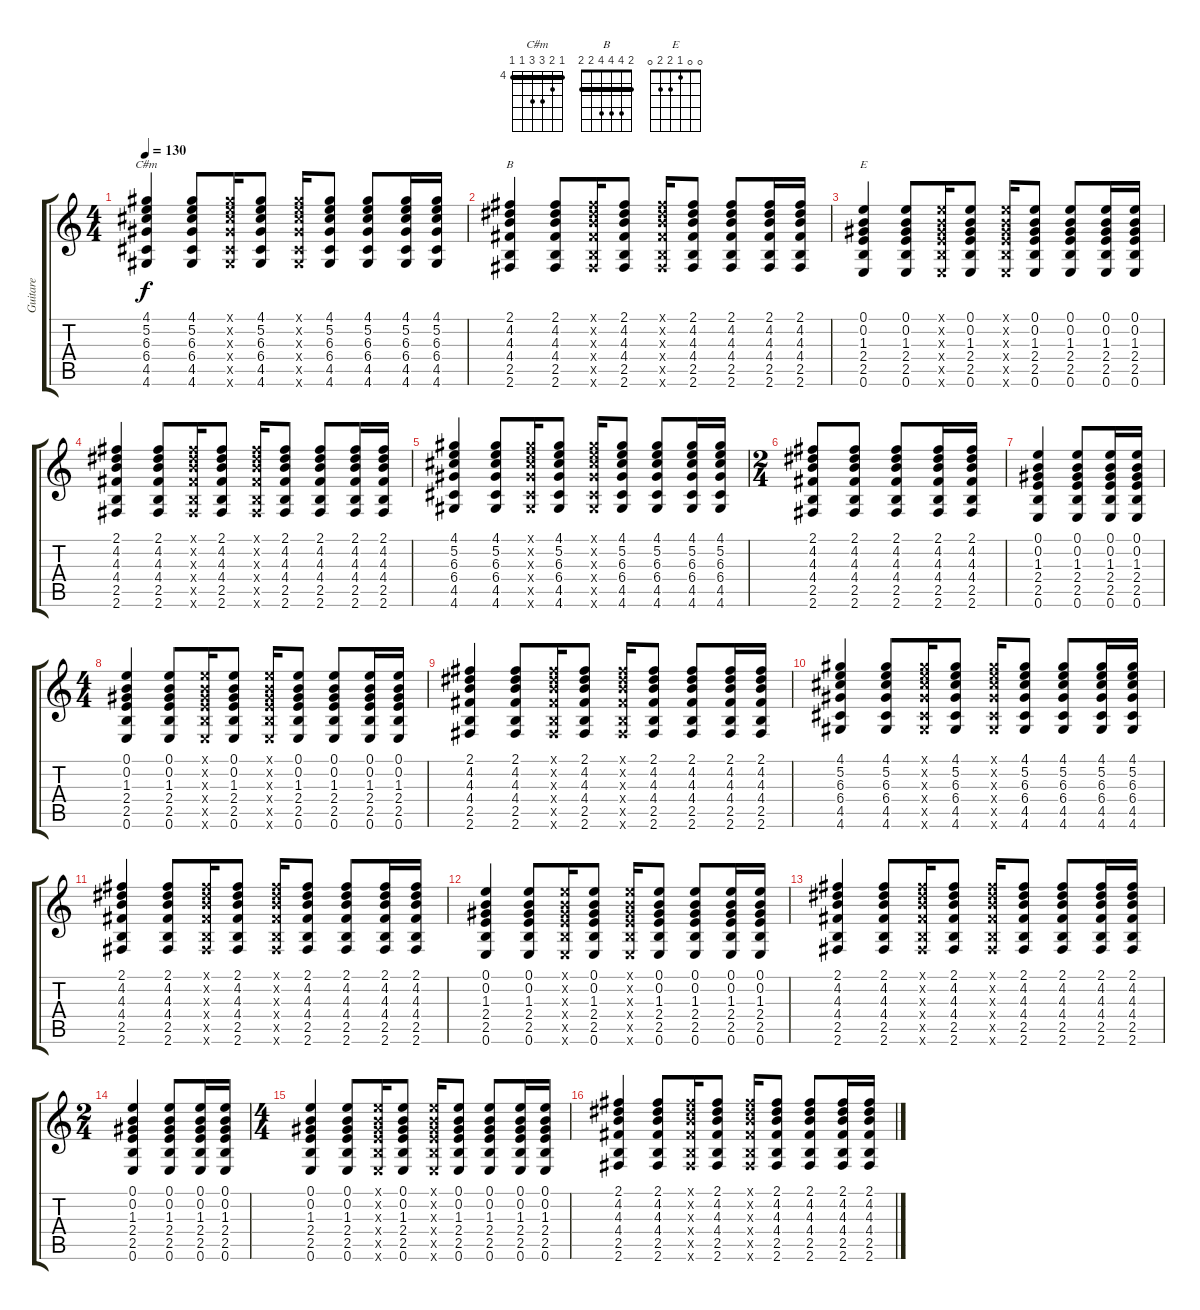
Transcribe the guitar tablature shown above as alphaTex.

\track ("Guitare" "Guitare") {instrument acousticguitarsteel}
\staff {score tabs}
\tuning (E4 B3 G3 D3 A2 E2) {hide}
\chord ("C#m" 4 5 6 6 4 4) {firstfret 4 barre 4}
\chord ("B" 2 4 4 4 2 2) {barre 2}
\chord ("E" 0 0 1 2 2 0)
\ts (4 4)
\tempo 130
\clef g2
\ks c
(4.1 5.2 6.3 6.4 4.5 4.6).4{ch "C#m" dy f} (4.1 5.2 6.3 6.4 4.5 4.6).8 (4.1{x} 5.2{x} 6.3{x} 6.4{x} 4.5{x} 4.6{x}).16 (4.1 5.2 6.3 6.4 4.5 4.6).8 (4.1{x} 5.2{x} 6.3{x} 6.4{x} 4.5{x} 4.6{x}).16 (4.1 5.2 6.3 6.4 4.5 4.6).8 (4.1 5.2 6.3 6.4 4.5 4.6).8 (4.1 5.2 6.3 6.4 4.5 4.6).16 (4.1 5.2 6.3 6.4 4.5 4.6).16 |
(2.1 4.2 4.3 4.4 2.5 2.6).4{ch "B"} (2.1 4.2 4.3 4.4 2.5 2.6).8 (2.1{x} 4.2{x} 4.3{x} 4.4{x} 2.5{x} 2.6{x}).16 (2.1 4.2 4.3 4.4 2.5 2.6).8 (2.1{x} 4.2{x} 4.3{x} 4.4{x} 2.5{x} 2.6{x}).16 (2.1 4.2 4.3 4.4 2.5 2.6).8 (2.1 4.2 4.3 4.4 2.5 2.6).8 (2.1 4.2 4.3 4.4 2.5 2.6).16 (2.1 4.2 4.3 4.4 2.5 2.6).16 |
(0.1 0.2 1.3 2.4 2.5 0.6).4{ch "E"} (0.1 0.2 1.3 2.4 2.5 0.6).8 (0.1{x} 0.2{x} 1.3{x} 2.4{x} 2.5{x} 0.6{x}).16 (0.1 0.2 1.3 2.4 2.5 0.6).8 (0.1{x} 0.2{x} 1.3{x} 2.4{x} 2.5{x} 0.6{x}).16 (0.1 0.2 1.3 2.4 2.5 0.6).8 (0.1 0.2 1.3 2.4 2.5 0.6).8 (0.1 0.2 1.3 2.4 2.5 0.6).16 (0.1 0.2 1.3 2.4 2.5 0.6).16 |
(2.1 4.2 4.3 4.4 2.5 2.6).4 (2.1 4.2 4.3 4.4 2.5 2.6).8 (2.1{x} 4.2{x} 4.3{x} 4.4{x} 2.5{x} 2.6{x}).16 (2.1 4.2 4.3 4.4 2.5 2.6).8 (2.1{x} 4.2{x} 4.3{x} 4.4{x} 2.5{x} 2.6{x}).16 (2.1 4.2 4.3 4.4 2.5 2.6).8 (2.1 4.2 4.3 4.4 2.5 2.6).8 (2.1 4.2 4.3 4.4 2.5 2.6).16 (2.1 4.2 4.3 4.4 2.5 2.6).16 |
(4.1 5.2 6.3 6.4 4.5 4.6).4 (4.1 5.2 6.3 6.4 4.5 4.6).8 (4.1{x} 5.2{x} 6.3{x} 6.4{x} 4.5{x} 4.6{x}).16 (4.1 5.2 6.3 6.4 4.5 4.6).8 (4.1{x} 5.2{x} 6.3{x} 6.4{x} 4.5{x} 4.6{x}).16 (4.1 5.2 6.3 6.4 4.5 4.6).8 (4.1 5.2 6.3 6.4 4.5 4.6).8 (4.1 5.2 6.3 6.4 4.5 4.6).16 (4.1 5.2 6.3 6.4 4.5 4.6).16 |
\ts (2 4)
(2.1 4.2 4.3 4.4 2.5 2.6).8 (2.1 4.2 4.3 4.4 2.5 2.6).8 (2.1 4.2 4.3 4.4 2.5 2.6).8 (2.1 4.2 4.3 4.4 2.5 2.6).16 (2.1 4.2 4.3 4.4 2.5 2.6).16 |
(0.1 0.2 1.3 2.4 2.5 0.6).4 (0.1 0.2 1.3 2.4 2.5 0.6).8 (0.1 0.2 1.3 2.4 2.5 0.6).16 (0.1 0.2 1.3 2.4 2.5 0.6).16 |
\ts (4 4)
(0.1 0.2 1.3 2.4 2.5 0.6).4 (0.1 0.2 1.3 2.4 2.5 0.6).8 (0.1{x} 0.2{x} 1.3{x} 2.4{x} 2.5{x} 0.6{x}).16 (0.1 0.2 1.3 2.4 2.5 0.6).8 (0.1{x} 0.2{x} 1.3{x} 2.4{x} 2.5{x} 0.6{x}).16 (0.1 0.2 1.3 2.4 2.5 0.6).8 (0.1 0.2 1.3 2.4 2.5 0.6).8 (0.1 0.2 1.3 2.4 2.5 0.6).16 (0.1 0.2 1.3 2.4 2.5 0.6).16 |
(2.1 4.2 4.3 4.4 2.5 2.6).4 (2.1 4.2 4.3 4.4 2.5 2.6).8 (2.1{x} 4.2{x} 4.3{x} 4.4{x} 2.5{x} 2.6{x}).16 (2.1 4.2 4.3 4.4 2.5 2.6).8 (2.1{x} 4.2{x} 4.3{x} 4.4{x} 2.5{x} 2.6{x}).16 (2.1 4.2 4.3 4.4 2.5 2.6).8 (2.1 4.2 4.3 4.4 2.5 2.6).8 (2.1 4.2 4.3 4.4 2.5 2.6).16 (2.1 4.2 4.3 4.4 2.5 2.6).16 |
(4.1 5.2 6.3 6.4 4.5 4.6).4 (4.1 5.2 6.3 6.4 4.5 4.6).8 (4.1{x} 5.2{x} 6.3{x} 6.4{x} 4.5{x} 4.6{x}).16 (4.1 5.2 6.3 6.4 4.5 4.6).8 (4.1{x} 5.2{x} 6.3{x} 6.4{x} 4.5{x} 4.6{x}).16 (4.1 5.2 6.3 6.4 4.5 4.6).8 (4.1 5.2 6.3 6.4 4.5 4.6).8 (4.1 5.2 6.3 6.4 4.5 4.6).16 (4.1 5.2 6.3 6.4 4.5 4.6).16 |
(2.1 4.2 4.3 4.4 2.5 2.6).4 (2.1 4.2 4.3 4.4 2.5 2.6).8 (2.1{x} 4.2{x} 4.3{x} 4.4{x} 2.5{x} 2.6{x}).16 (2.1 4.2 4.3 4.4 2.5 2.6).8 (2.1{x} 4.2{x} 4.3{x} 4.4{x} 2.5{x} 2.6{x}).16 (2.1 4.2 4.3 4.4 2.5 2.6).8 (2.1 4.2 4.3 4.4 2.5 2.6).8 (2.1 4.2 4.3 4.4 2.5 2.6).16 (2.1 4.2 4.3 4.4 2.5 2.6).16 |
(0.1 0.2 1.3 2.4 2.5 0.6).4 (0.1 0.2 1.3 2.4 2.5 0.6).8 (0.1{x} 0.2{x} 1.3{x} 2.4{x} 2.5{x} 0.6{x}).16 (0.1 0.2 1.3 2.4 2.5 0.6).8 (0.1{x} 0.2{x} 1.3{x} 2.4{x} 2.5{x} 0.6{x}).16 (0.1 0.2 1.3 2.4 2.5 0.6).8 (0.1 0.2 1.3 2.4 2.5 0.6).8 (0.1 0.2 1.3 2.4 2.5 0.6).16 (0.1 0.2 1.3 2.4 2.5 0.6).16 |
(2.1 4.2 4.3 4.4 2.5 2.6).4 (2.1 4.2 4.3 4.4 2.5 2.6).8 (2.1{x} 4.2{x} 4.3{x} 4.4{x} 2.5{x} 2.6{x}).16 (2.1 4.2 4.3 4.4 2.5 2.6).8 (2.1{x} 4.2{x} 4.3{x} 4.4{x} 2.5{x} 2.6{x}).16 (2.1 4.2 4.3 4.4 2.5 2.6).8 (2.1 4.2 4.3 4.4 2.5 2.6).8 (2.1 4.2 4.3 4.4 2.5 2.6).16 (2.1 4.2 4.3 4.4 2.5 2.6).16 |
\ts (2 4)
(0.1 0.2 1.3 2.4 2.5 0.6).4 (0.1 0.2 1.3 2.4 2.5 0.6).8 (0.1 0.2 1.3 2.4 2.5 0.6).16 (0.1 0.2 1.3 2.4 2.5 0.6).16 |
\ts (4 4)
(0.1 0.2 1.3 2.4 2.5 0.6).4 (0.1 0.2 1.3 2.4 2.5 0.6).8 (0.1{x} 0.2{x} 1.3{x} 2.4{x} 2.5{x} 0.6{x}).16 (0.1 0.2 1.3 2.4 2.5 0.6).8 (0.1{x} 0.2{x} 1.3{x} 2.4{x} 2.5{x} 0.6{x}).16 (0.1 0.2 1.3 2.4 2.5 0.6).8 (0.1 0.2 1.3 2.4 2.5 0.6).8 (0.1 0.2 1.3 2.4 2.5 0.6).16 (0.1 0.2 1.3 2.4 2.5 0.6).16 |
(2.1 4.2 4.3 4.4 2.5 2.6).4 (2.1 4.2 4.3 4.4 2.5 2.6).8 (2.1{x} 4.2{x} 4.3{x} 4.4{x} 2.5{x} 2.6{x}).16 (2.1 4.2 4.3 4.4 2.5 2.6).8 (2.1{x} 4.2{x} 4.3{x} 4.4{x} 2.5{x} 2.6{x}).16 (2.1 4.2 4.3 4.4 2.5 2.6).8 (2.1 4.2 4.3 4.4 2.5 2.6).8 (2.1 4.2 4.3 4.4 2.5 2.6).16 (2.1 4.2 4.3 4.4 2.5 2.6).16
